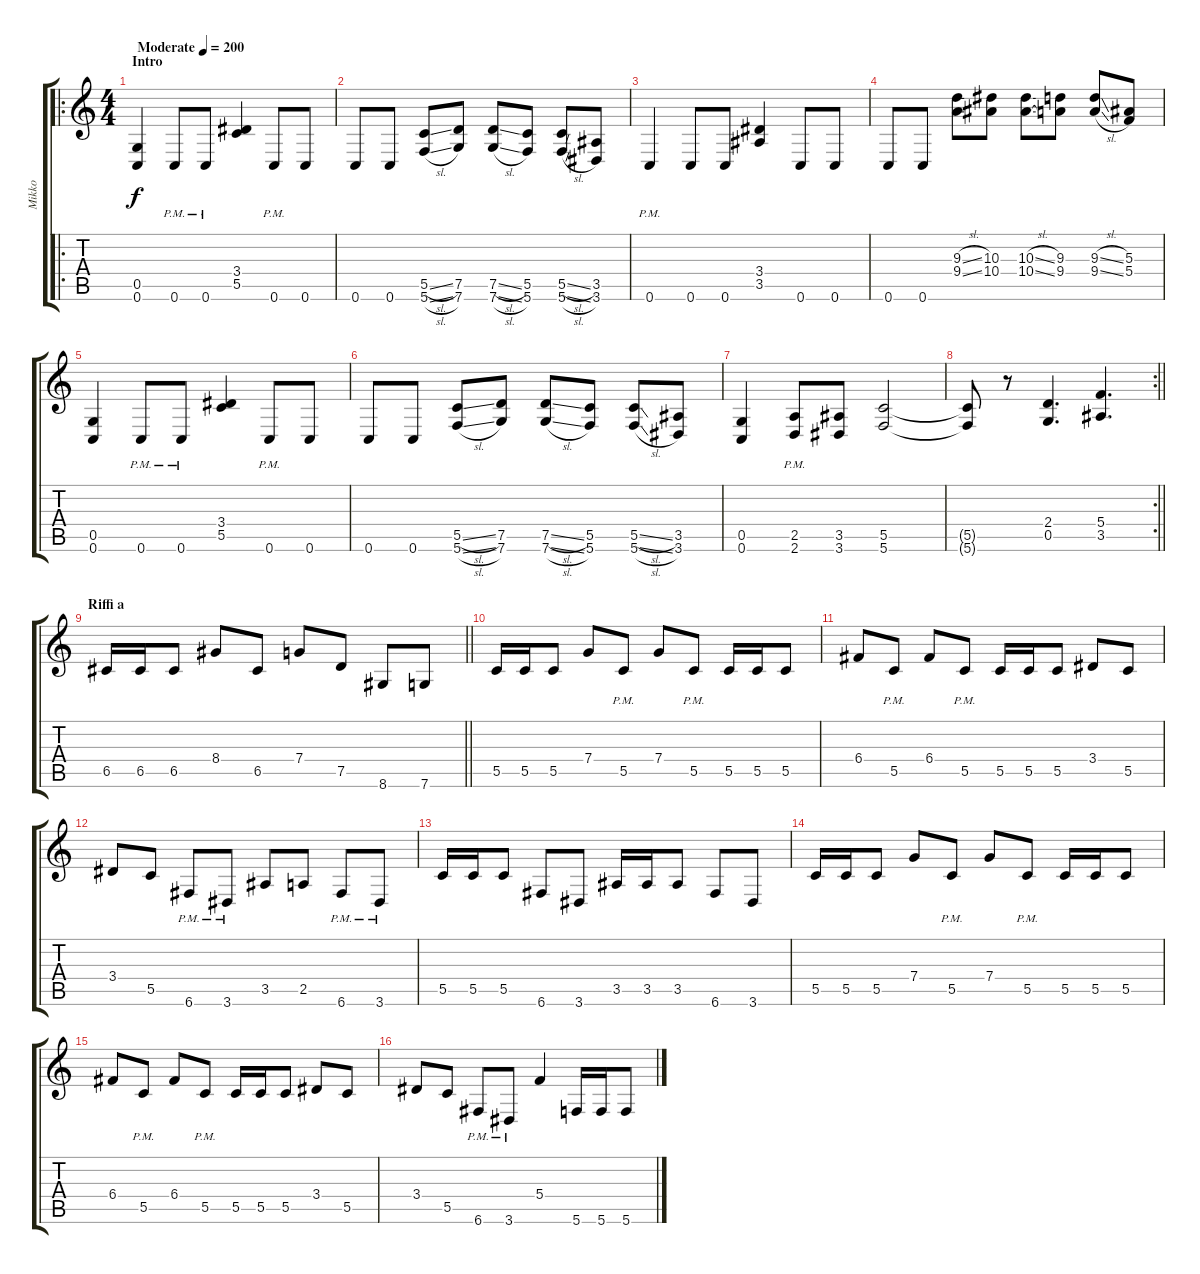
\track ("Mikko" "Mikko") {instrument distortionguitar}
\staff {score tabs}
\tuning (D4 A3 F3 C3 G2 C2) {hide}
\ro
\ts (4 4)
\section ("" "Intro")
\tempo (200 "Moderate")
\clef g2
\ks c
(0.5 0.6).4{dy f instrument distortionguitar} 0.6{pm}.8 0.6{pm}.8 (3.4 5.5).4 0.6{pm}.8 0.6.8 |
0.6.8 0.6.8 (5.5{sl} 5.6{sl}).8 (7.5 7.6).8 (7.5{sl} 7.6{sl}).8 (5.5 5.6).8 (5.5{sl} 5.6{sl}).8 (3.5 3.6).8 |
0.6{pm}.4 0.6.8 0.6.8 (3.4 3.5).4 0.6.8 0.6.8 |
0.6.8 0.6.8 (9.3{sl} 9.4{sl}).8 (10.3 10.4).8 (10.3{sl} 10.4{sl}).8 (9.3 9.4).8 (9.3{sl} 9.4{sl}).8 (5.3 5.4).8 |
(0.5 0.6).4 0.6{pm}.8 0.6{pm}.8 (3.4 5.5).4 0.6{pm}.8 0.6.8 |
0.6.8 0.6.8 (5.5{sl} 5.6{sl}).8 (7.5 7.6).8 (7.5{sl} 7.6{sl}).8 (5.5 5.6).8 (5.5{sl} 5.6{sl}).8 (3.5 3.6).8 |
(0.5 0.6).4 (2.5{pm} 2.6{pm}).8 (3.5 3.6).8 (5.5 5.6).2 |
\rc 2
\barLineRight lightlight
(5.5{t} 5.6{t}).8 r.8 (2.4 0.5).4{d} (5.4 3.5).4{d} |
\section ("" "Riffi a")
\barLineRight lightlight
6.5.16 6.5.16 6.5.8 8.4.8 6.5.8 7.4.8 7.5.8 8.6.8 7.6.8 |
5.5.16 5.5.16 5.5.8 7.4.8 5.5{pm}.8 7.4.8 5.5{pm}.8 5.5.16 5.5.16 5.5.8 |
6.4.8 5.5{pm}.8 6.4.8 5.5{pm}.8 5.5.16 5.5.16 5.5.8 3.4.8 5.5.8 |
3.4.8 5.5.8 6.6{pm}.8 3.6{pm}.8 3.5.8 2.5.8 6.6{pm}.8 3.6{pm}.8 |
5.5.16 5.5.16 5.5.8 6.6.8 3.6.8 3.5.16 3.5.16 3.5.8 6.6.8 3.6.8 |
5.5.16 5.5.16 5.5.8 7.4.8 5.5{pm}.8 7.4.8 5.5{pm}.8 5.5.16 5.5.16 5.5.8 |
6.4.8 5.5{pm}.8 6.4.8 5.5{pm}.8 5.5.16 5.5.16 5.5.8 3.4.8 5.5.8 |
3.4.8 5.5.8 6.6{pm}.8 3.6{pm}.8 5.4.4 5.6.16 5.6.16 5.6.8
